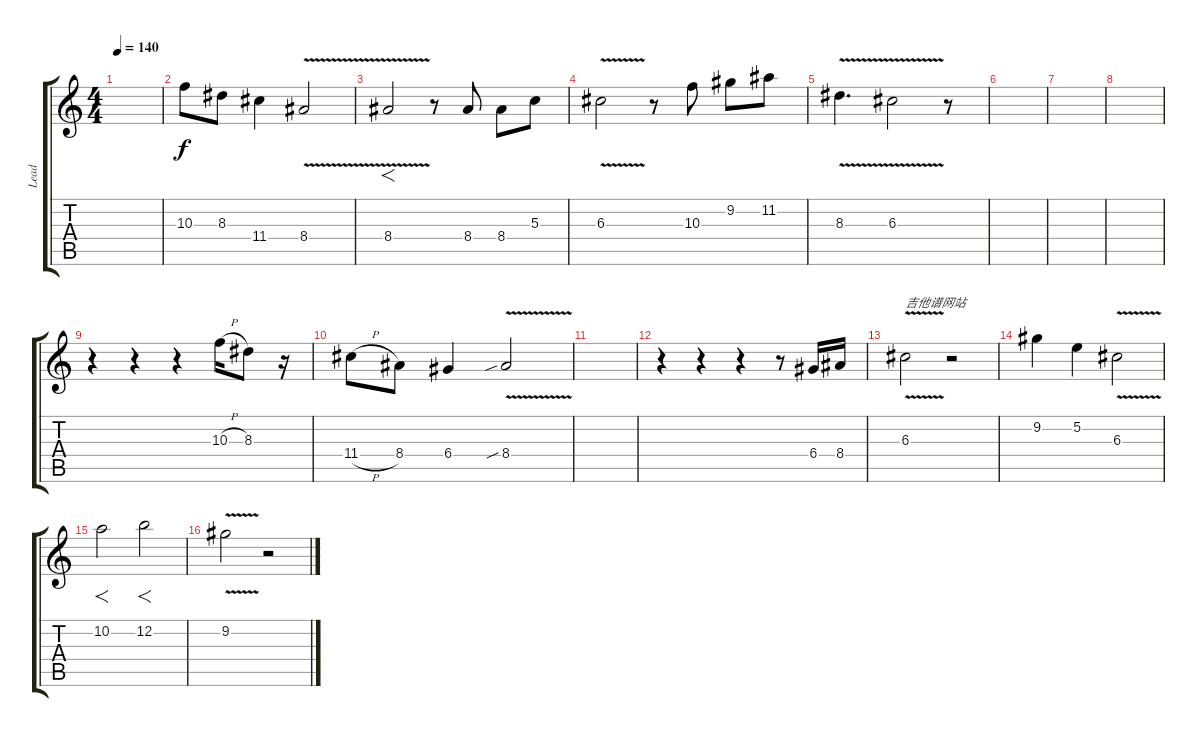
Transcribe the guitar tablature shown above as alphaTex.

\track ("Lead" "Lead") {instrument overdrivenguitar}
\staff {score tabs}
\tuning (E4 B3 G3 D3 A2 E2) {hide}
\ts (4 4)
\tempo 140
\clef g2
\ks c
|
10.3.8 8.3.8 11.4.4 8.4{v}.2 |
8.4{v}.2{f} r.8 8.4.8 8.4.8 5.3.8 |
6.3{v}.2 r.8 10.3.8 9.2.8 11.2.8 |
8.3{v}.4{d} 6.3{v}.2 r.8 |
|
|
|
r.4 r.4 r.4 10.3{h}.16 8.3.8 r.16 |
11.4{h}.8 8.4.8 6.4.4 8.4{v sib}.2 |
|
r.4 r.4 r.4 r.8 6.4.16 8.4.16 |
6.3{v}.2{txt "吉他谱网站"} r.2 |
9.2.4 5.2.4 6.3{v}.2 |
10.2.2{f} 12.2.2{f} |
9.2{v}.2 r.2
